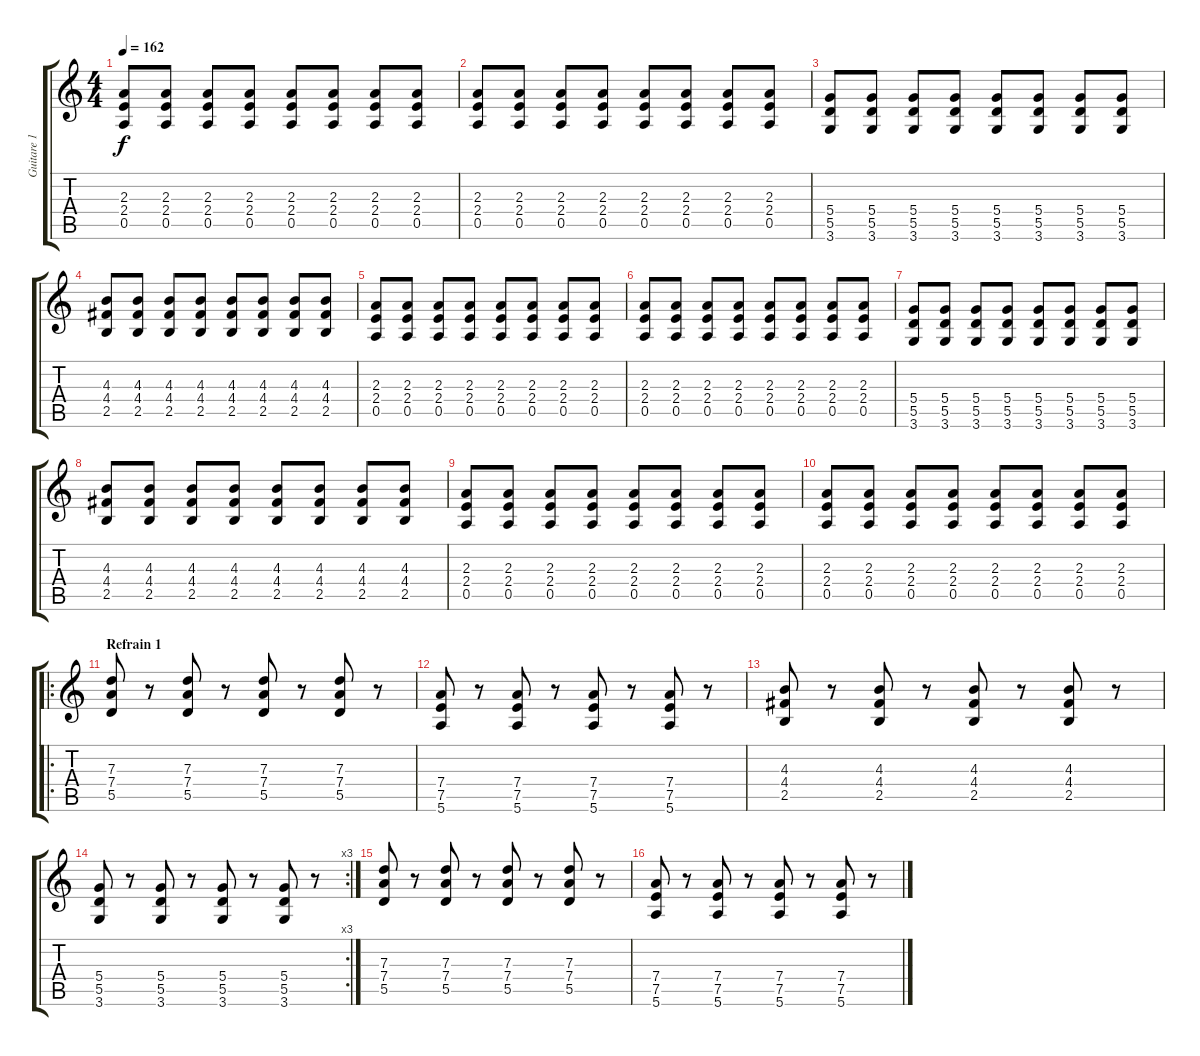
\track ("Guitare 1" "Guitare 1") {instrument distortionguitar}
\staff {score tabs}
\tuning (E4 B3 G3 D3 A2 E2) {hide}
\ts (4 4)
\tempo 162
\clef g2
\ks c
(2.3 2.4 0.5).8{dy f} (2.3 2.4 0.5).8 (2.3 2.4 0.5).8 (2.3 2.4 0.5).8 (2.3 2.4 0.5).8 (2.3 2.4 0.5).8 (2.3 2.4 0.5).8 (2.3 2.4 0.5).8 |
(2.3 2.4 0.5).8 (2.3 2.4 0.5).8 (2.3 2.4 0.5).8 (2.3 2.4 0.5).8 (2.3 2.4 0.5).8 (2.3 2.4 0.5).8 (2.3 2.4 0.5).8 (2.3 2.4 0.5).8 |
(5.4 5.5 3.6).8 (5.4 5.5 3.6).8 (5.4 5.5 3.6).8 (5.4 5.5 3.6).8 (5.4 5.5 3.6).8 (5.4 5.5 3.6).8 (5.4 5.5 3.6).8 (5.4 5.5 3.6).8 |
(4.3 4.4 2.5).8 (4.3 4.4 2.5).8 (4.3 4.4 2.5).8 (4.3 4.4 2.5).8 (4.3 4.4 2.5).8 (4.3 4.4 2.5).8 (4.3 4.4 2.5).8 (4.3 4.4 2.5).8 |
(2.3 2.4 0.5).8 (2.3 2.4 0.5).8 (2.3 2.4 0.5).8 (2.3 2.4 0.5).8 (2.3 2.4 0.5).8 (2.3 2.4 0.5).8 (2.3 2.4 0.5).8 (2.3 2.4 0.5).8 |
(2.3 2.4 0.5).8 (2.3 2.4 0.5).8 (2.3 2.4 0.5).8 (2.3 2.4 0.5).8 (2.3 2.4 0.5).8 (2.3 2.4 0.5).8 (2.3 2.4 0.5).8 (2.3 2.4 0.5).8 |
(5.4 5.5 3.6).8 (5.4 5.5 3.6).8 (5.4 5.5 3.6).8 (5.4 5.5 3.6).8 (5.4 5.5 3.6).8 (5.4 5.5 3.6).8 (5.4 5.5 3.6).8 (5.4 5.5 3.6).8 |
(4.3 4.4 2.5).8 (4.3 4.4 2.5).8 (4.3 4.4 2.5).8 (4.3 4.4 2.5).8 (4.3 4.4 2.5).8 (4.3 4.4 2.5).8 (4.3 4.4 2.5).8 (4.3 4.4 2.5).8 |
(2.3 2.4 0.5).8 (2.3 2.4 0.5).8 (2.3 2.4 0.5).8 (2.3 2.4 0.5).8 (2.3 2.4 0.5).8 (2.3 2.4 0.5).8 (2.3 2.4 0.5).8 (2.3 2.4 0.5).8 |
(2.3 2.4 0.5).8 (2.3 2.4 0.5).8 (2.3 2.4 0.5).8 (2.3 2.4 0.5).8 (2.3 2.4 0.5).8 (2.3 2.4 0.5).8 (2.3 2.4 0.5).8 (2.3 2.4 0.5).8 |
\ro
\section ("" "Refrain 1")
(7.3 7.4 5.5).8{instrument distortionguitar} r.8 (7.3 7.4 5.5).8 r.8 (7.3 7.4 5.5).8 r.8 (7.3 7.4 5.5).8 r.8 |
(7.4 7.5 5.6).8 r.8 (7.4 7.5 5.6).8 r.8 (7.4 7.5 5.6).8 r.8 (7.4 7.5 5.6).8 r.8 |
(4.3 4.4 2.5).8 r.8 (4.3 4.4 2.5).8 r.8 (4.3 4.4 2.5).8 r.8 (4.3 4.4 2.5).8 r.8 |
\rc 3
(5.4 5.5 3.6).8 r.8 (5.4 5.5 3.6).8 r.8 (5.4 5.5 3.6).8 r.8 (5.4 5.5 3.6).8 r.8 |
(7.3 7.4 5.5).8{instrument distortionguitar} r.8 (7.3 7.4 5.5).8 r.8 (7.3 7.4 5.5).8 r.8 (7.3 7.4 5.5).8 r.8 |
(7.4 7.5 5.6).8 r.8 (7.4 7.5 5.6).8 r.8 (7.4 7.5 5.6).8 r.8 (7.4 7.5 5.6).8 r.8
